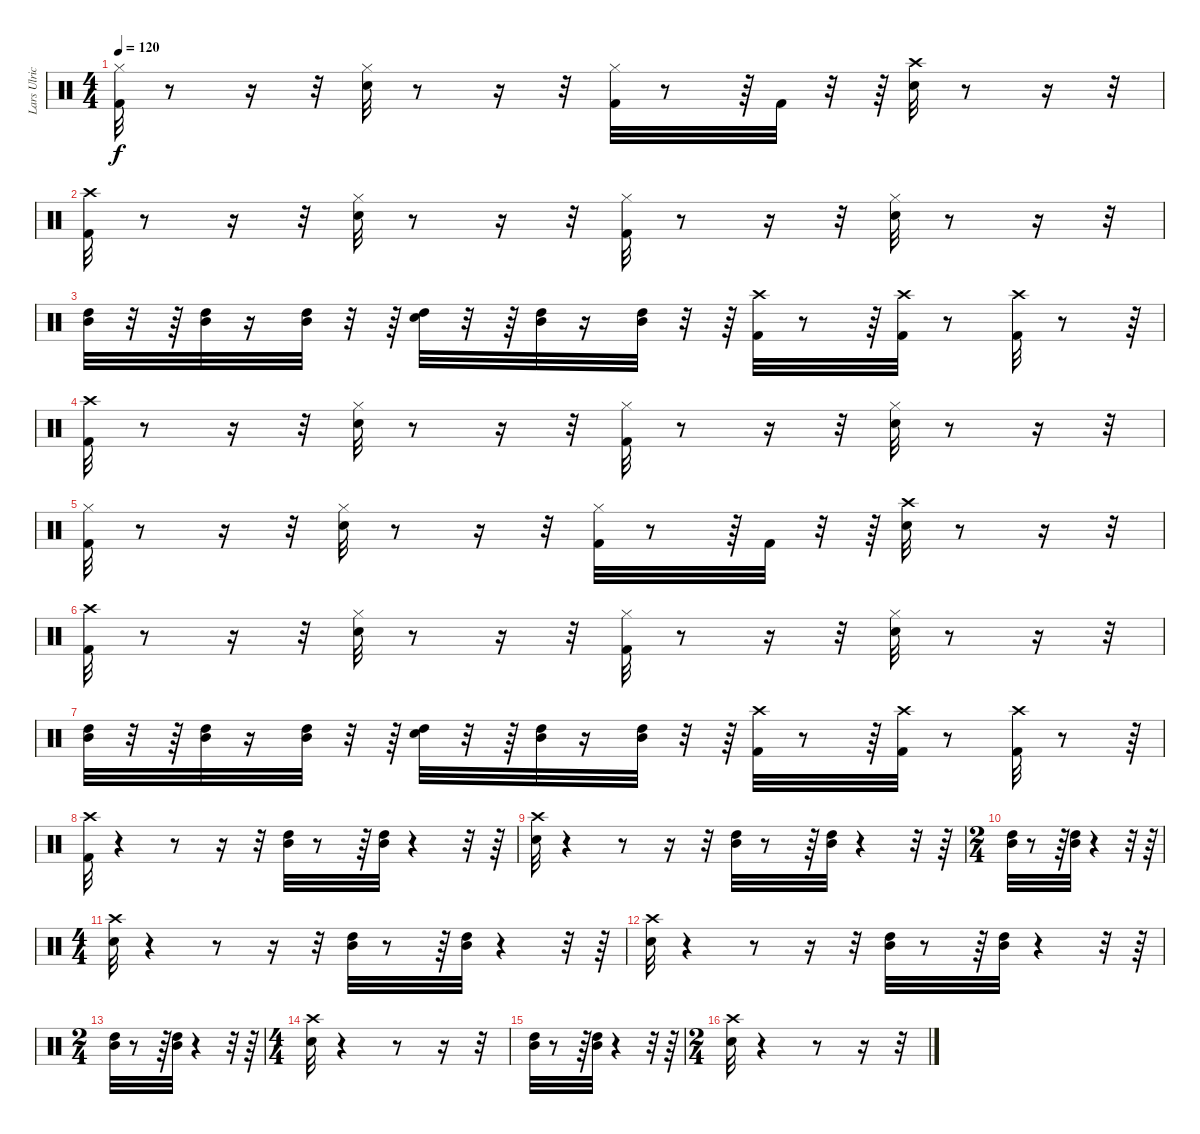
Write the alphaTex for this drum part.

\track ("Lars Ulrich" "Lars Ulric") {instrument percussion}
\staff {score}
\articulation defaults
\ts (4 4)
\tempo 120
\clef neutral
\ks c
("Hi-Hat (closed)" "Kick (hit) 2").32{dy f} r.8 r.16 r.32 ("Snare (hit) 2" "Hi-Hat (closed)").32 r.8 r.16 r.32 ("Kick (hit) 2" "Hi-Hat (closed)").32 r.8 r.64 "Kick (hit) 2".32 r.32 r.64 ("Snare (hit) 2" "Crash high (hit)").32 r.8 r.16 r.32 |
("Crash high (hit)" "Kick (hit) 2").32 r.8 r.16 r.32 ("Snare (hit) 2" "Hi-Hat (closed)").32 r.8 r.16 r.32 ("Hi-Hat (closed)" "Kick (hit) 2").32 r.8 r.16 r.32 ("Snare (hit) 2" "Hi-Hat (closed)").32 r.8 r.16 r.32 |
("High Tom (hit)" "Mid Tom (hit)").32 r.32 r.64 ("High Tom (hit)" "Mid Tom (hit)").32 r.16 ("High Tom (hit)" "Mid Tom (hit)").32 r.32 r.64 ("Snare (hit) 2" "High Tom (hit)").32 r.32 r.64 ("High Tom (hit)" "Mid Tom (hit)").32 r.16 ("High Tom (hit)" "Mid Tom (hit)").32 r.32 r.64 ("Kick (hit) 2" "Crash high (hit)").32 r.8 r.64 ("Kick (hit) 2" "Crash high (hit)").32 r.8 ("Kick (hit) 2" "Crash high (hit)").32 r.8 r.64 |
("Kick (hit) 2" "Crash high (hit)").32 r.8 r.16 r.32 ("Snare (hit) 2" "Hi-Hat (closed)").32 r.8 r.16 r.32 ("Kick (hit) 2" "Hi-Hat (closed)").32 r.8 r.16 r.32 ("Snare (hit) 2" "Hi-Hat (closed)").32 r.8 r.16 r.32 |
("Kick (hit) 2" "Hi-Hat (closed)").32 r.8 r.16 r.32 ("Snare (hit) 2" "Hi-Hat (closed)").32 r.8 r.16 r.32 ("Kick (hit) 2" "Hi-Hat (closed)").32 r.8 r.64 "Kick (hit) 2".32 r.32 r.64 ("Snare (hit) 2" "Crash high (hit)").32 r.8 r.16 r.32 |
("Crash high (hit)" "Kick (hit) 2").32 r.8 r.16 r.32 ("Snare (hit) 2" "Hi-Hat (closed)").32 r.8 r.16 r.32 ("Hi-Hat (closed)" "Kick (hit) 2").32 r.8 r.16 r.32 ("Snare (hit) 2" "Hi-Hat (closed)").32 r.8 r.16 r.32 |
("High Tom (hit)" "Mid Tom (hit)").32 r.32 r.64 ("High Tom (hit)" "Mid Tom (hit)").32 r.16 ("High Tom (hit)" "Mid Tom (hit)").32 r.32 r.64 ("Snare (hit) 2" "High Tom (hit)").32 r.32 r.64 ("High Tom (hit)" "Mid Tom (hit)").32 r.16 ("High Tom (hit)" "Mid Tom (hit)").32 r.32 r.64 ("Kick (hit) 2" "Crash high (hit)").32 r.8 r.64 ("Kick (hit) 2" "Crash high (hit)").32 r.8 ("Kick (hit) 2" "Crash high (hit)").32 r.8 r.64 |
("Kick (hit) 2" "Crash high (hit)").32 r.4 r.8 r.16 r.32 ("Mid Tom (hit)" "High Tom (hit)").32 r.8 r.64 ("High Tom (hit)" "Mid Tom (hit)").32 r.4 r.32 r.64 |
("Snare (hit) 2" "Crash high (hit)").32 r.4 r.8 r.16 r.32 ("Mid Tom (hit)" "High Tom (hit)").32 r.8 r.64 ("Mid Tom (hit)" "High Tom (hit)").32 r.4 r.32 r.64 |
\ts (2 4)
("Mid Tom (hit)" "High Tom (hit)").32 r.8 r.64 ("Mid Tom (hit)" "High Tom (hit)").32 r.4 r.32 r.64 |
\ts (4 4)
("Snare (hit) 2" "Crash high (hit)").32 r.4 r.8 r.16 r.32 ("Mid Tom (hit)" "High Tom (hit)").32 r.8 r.64 ("Mid Tom (hit)" "High Tom (hit)").32 r.4 r.32 r.64 |
("Snare (hit) 2" "Crash high (hit)").32 r.4 r.8 r.16 r.32 ("Mid Tom (hit)" "High Tom (hit)").32 r.8 r.64 ("Mid Tom (hit)" "High Tom (hit)").32 r.4 r.32 r.64 |
\ts (2 4)
("Mid Tom (hit)" "High Tom (hit)").32 r.8 r.64 ("Mid Tom (hit)" "High Tom (hit)").32 r.4 r.32 r.64 |
\ts (4 4)
("Snare (hit) 2" "Crash high (hit)").32 r.4 r.8 r.16 r.32 |
("Mid Tom (hit)" "High Tom (hit)").32 r.8 r.64 ("Mid Tom (hit)" "High Tom (hit)").32 r.4 r.32 r.64 |
\ts (2 4)
("Snare (hit) 2" "Crash high (hit)").32 r.4 r.8 r.16 r.32
